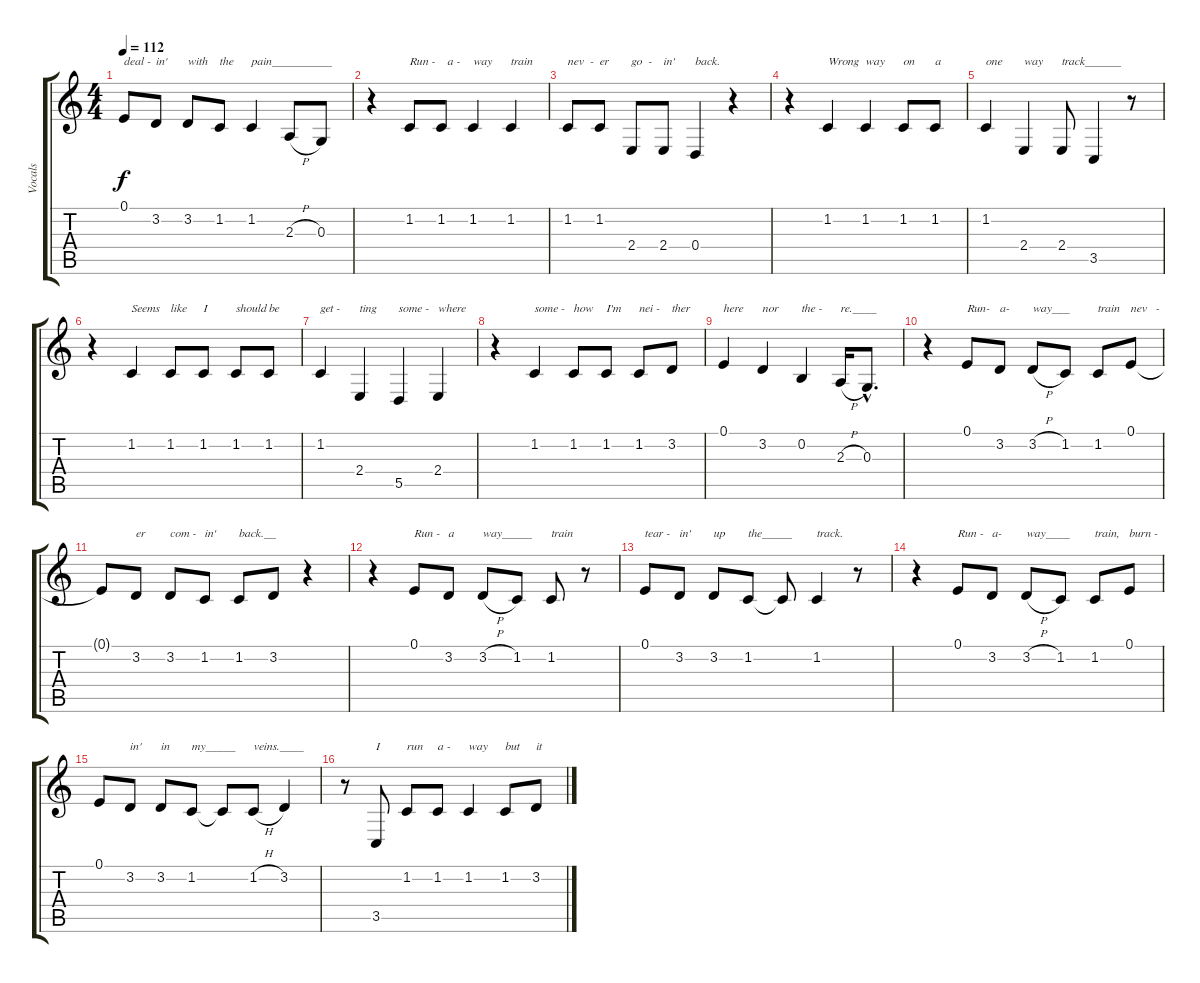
\track ("Vocals" "Vocals") {instrument oboe}
\staff {score tabs}
\tuning (E4 B3 G3 D3 A2 E2) {hide}
\ts (4 4)
\tempo 112
\clef g2
\ks c
0.1.8{txt "deal -" dy f} 3.2.8{txt "in'"} 3.2.8{txt "with"} 1.2.8{txt "the"} 1.2.4{txt "pain__________"} 2.3{h}.8 0.3.8 |
r.4 1.2.8{txt "Run -"} 1.2.8{txt "  a - "} 1.2.4{txt "way"} 1.2.4{txt "train"} |
1.2.8{txt "nev  -"} 1.2.8{txt "er"} 2.4.8{txt "go  -"} 2.4.8{txt "in'"} 0.4.4{txt "back."} r.4 |
r.4 1.2.4{txt "Wrong"} 1.2.4{txt "way"} 1.2.8{txt "on"} 1.2.8{txt "a"} |
1.2.4{txt "one"} 2.4.4{txt "way"} 2.4.8{txt "track______"} 3.5.4 r.8 |
r.4 1.2.4{txt "Seems"} 1.2.8{txt "like"} 1.2.8{txt "I"} 1.2.8{txt "should"} 1.2.8{txt "be"} |
1.2.4{txt "get - "} 2.4.4{txt "ting"} 5.5.4{txt "some -"} 2.4.4{txt "where"} |
r.4 1.2.4{txt "some -"} 1.2.8{txt "how"} 1.2.8{txt "I'm"} 1.2.8{txt "nei -"} 3.2.8{txt "ther"} |
0.1.4{txt "here"} 3.2.4{txt "nor"} 0.2.4{txt "the -"} 2.3{h}.16{txt "re.____"} 0.3{hac}.8{d} |
r.4 0.1.8{txt "Run-"} 3.2.8{txt "a-"} 3.2{h}.8{txt "way___"} 1.2.8 1.2.8{txt "train"} 0.1.8{txt "nev   -"} |
0.1{t}.8 3.2.8{txt "er"} 3.2.8{txt "com -"} 1.2.8{txt "in'"} 1.2.8{txt "back.__"} 3.2.8 r.4 |
r.4 0.1.8{txt "Run -"} 3.2.8{txt "a"} 3.2{h}.8{txt "way_____"} 1.2.8 1.2.8{txt "train"} r.8 |
0.1.8{txt "tear -"} 3.2.8{txt "in'"} 3.2.8{txt "up"} 1.2.8{txt "the_____"} 1.2{t}.8 1.2.4{txt "track."} r.8 |
r.4 0.1.8{txt "Run -"} 3.2.8{txt "a-"} 3.2{h}.8{txt "way____"} 1.2.8 1.2.8{txt "train,  "} 0.1.8{txt "burn -"} |
0.1.8 3.2.8{txt "in'"} 3.2.8{txt "in"} 1.2.8{txt "my_____"} 1.2{t}.8 1.2{h}.8{txt "veins.____"} 3.2.4 |
r.8 3.5.8{txt "I"} 1.2.8{txt "run"} 1.2.8{txt "a -"} 1.2.4{txt "way"} 1.2.8{txt "but"} 3.2.8{txt "it"}
